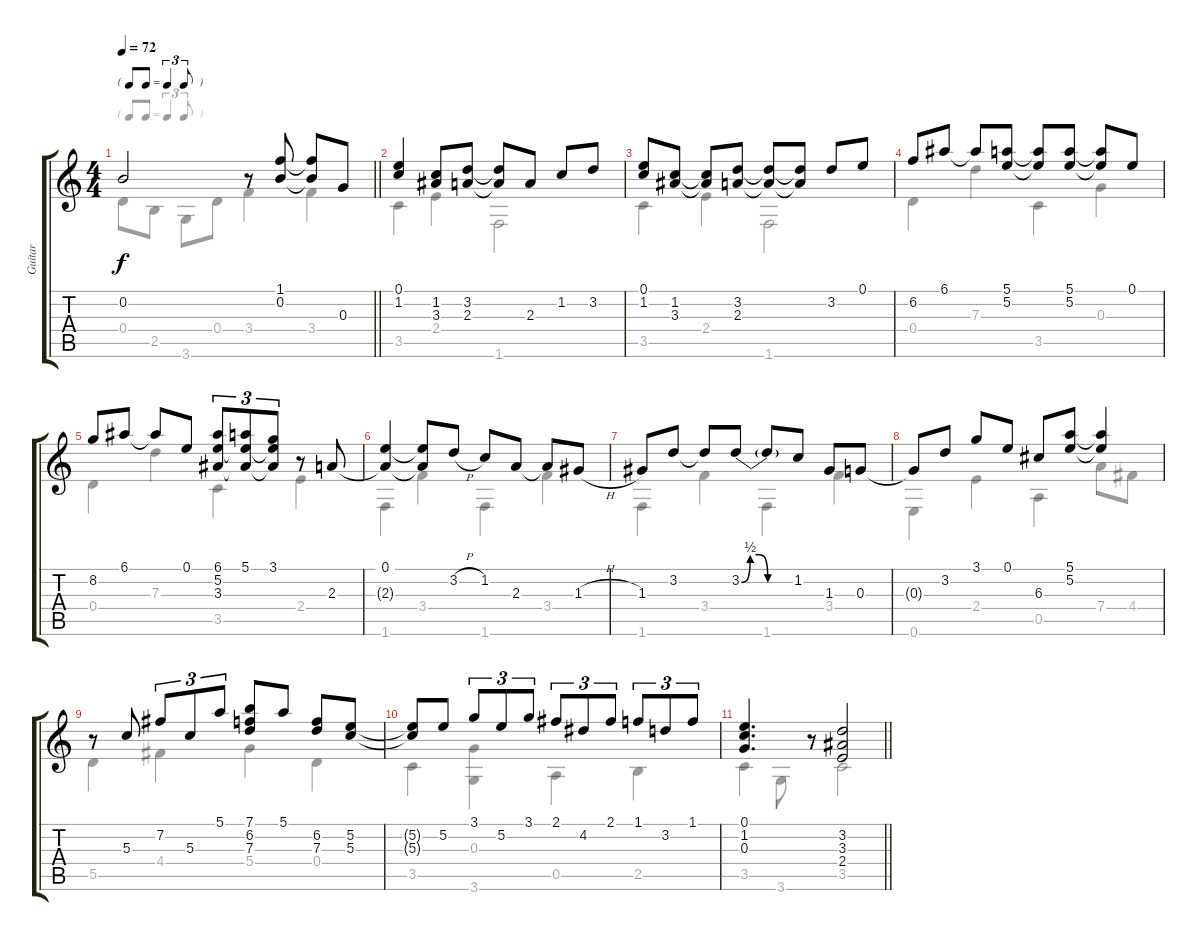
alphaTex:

\track ("Guitar" "Guitar") {instrument acousticguitarsteel}
\staff {score tabs}
\tuning (E4 B3 G3 D3 A2 E2) {hide}
\voice
\ts (4 4)
\tf triplet8th
\tempo 72
\clef g2
\barLineRight lightlight
\ks c
0.2{t}.2{dy f} r.8 (1.1 0.2).8 (1.1{t} 0.2{t}).8 0.3.8 |
(0.1 1.2).4 (1.2 3.3).8 (3.2 2.3).8 (3.2{t} 2.3{t}).8 2.3.8 1.2.8 3.2.8 |
(0.1 1.2).8 (1.2 3.3).8 (1.2{t} 3.3{t}).8 (3.2 2.3).8 (3.2{t} 2.3{t}).8 (3.2{t} 2.3{t}).8 3.2.8 0.1.8 |
6.2.8 6.1.8 6.1{t}.8 (5.1 5.2).8 (5.1{t} 5.2{t}).8 (5.1 5.2).8 (5.1{t} 5.2{t}).8 0.1.8 |
8.2.8 6.1.8 6.1{t}.8 0.1.8 (6.1 5.2 3.3).8{tu (3 2)} (5.1 5.2{t} 3.3{t}).8{tu (3 2)} (3.1 5.2{t} 3.3{t}).8{tu (3 2)} r.8 2.3.8 |
(0.1 2.3{t}).4 (0.1{t} 2.3{t}).8 3.2{h}.8 1.2.8 2.3.8 2.3{t}.8 1.3{h}.8 |
1.3.8 3.2.8 3.2{t}.8 3.2{be (custom 0 0 10 2 20 2 30 0 60 0)}.8 3.2{t}.8 1.2.8 1.3.8 0.3.8 |
0.3{t}.8 3.2.8 3.1.8 0.1.8 6.3.8 (5.1 5.2).8 (5.1{t} 5.2{t}).4 |
r.8 5.3.8 7.2.8{tu (3 2)} 5.3.8{tu (3 2)} 5.1.8{tu (3 2)} (7.1 6.2 7.3).8 5.1.8 (6.2 7.3).8 (5.2 5.3).8 |
(5.2{t} 5.3{t}).8 5.2.8 3.1.8{tu (3 2)} 5.2.8{tu (3 2)} 3.1.8{tu (3 2)} 2.1.8{tu (3 2)} 4.2.8{tu (3 2)} 2.1.8{tu (3 2)} 1.1.8{tu (3 2)} 3.2.8{tu (3 2)} 1.1.8{tu (3 2)} |
\barLineRight lightlight
(0.1 1.2 0.3).4{d} r.8 (3.2 3.3 2.4).2
\voice
\clef g2
\ottava regular
\simile none
\barLineRight lightlight
\ks c
0.4.8{dy f} 2.5.8 3.6.8 0.4.8 3.4.4 3.4.4 |
3.5.4 2.4.4 1.6.2 |
3.5.4 2.4.4 1.6.2 |
0.4.4 7.3.4 3.5.4 0.3.4 |
0.4.4 7.3.4 3.5.4 2.4.4 |
1.6.4 3.4.4 1.6.4 3.4.4 |
1.6.4 3.4.4 1.6.4 3.4.4 |
0.6.4 2.4.4 0.5.4 7.4.8 4.4.8 |
5.5.4 4.4.4 5.4.4 0.4.4 |
3.5.4 (0.3 3.6).4 0.5.4 2.5.4 |
\barLineRight lightlight
3.5.4 3.6.8 r.8 3.5.2
